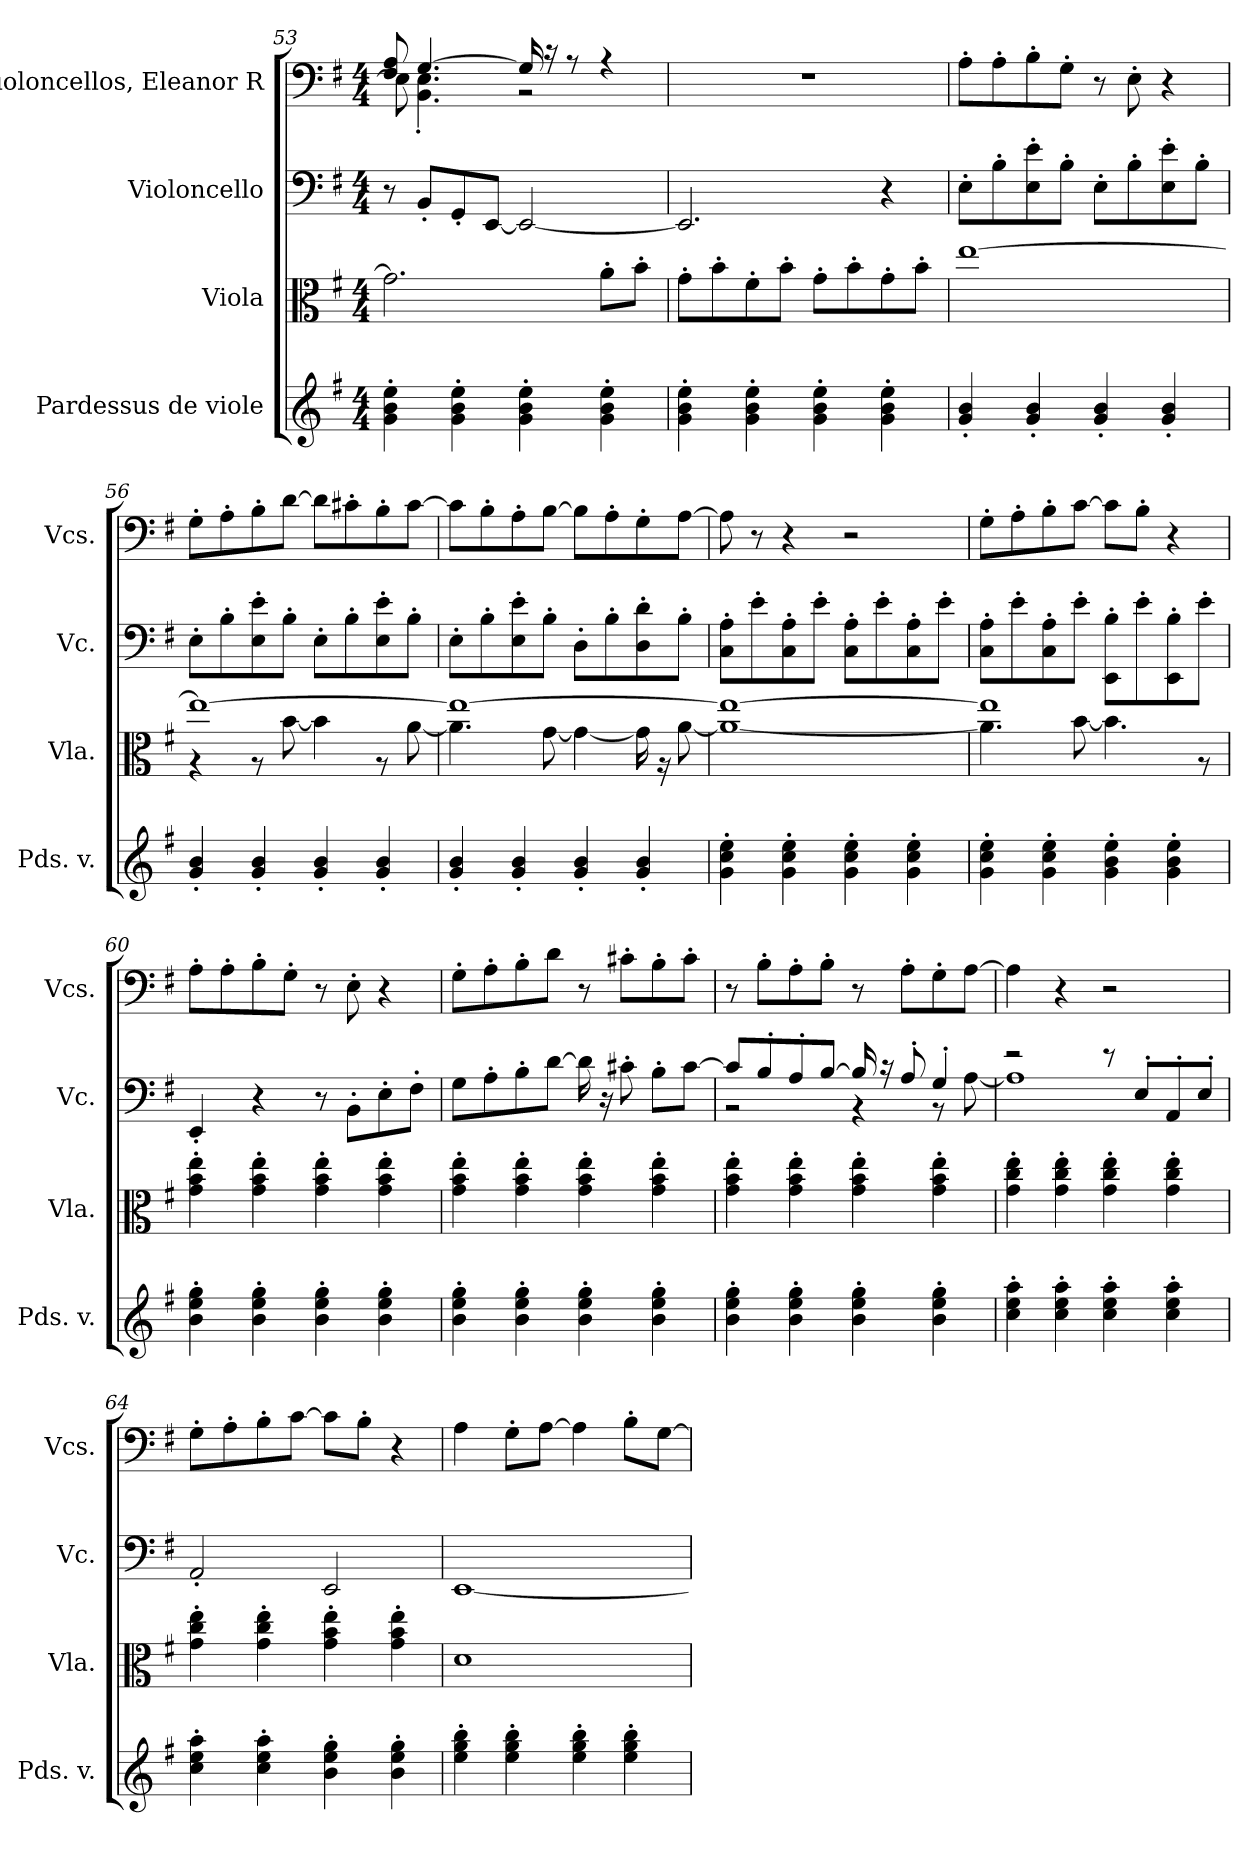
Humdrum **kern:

**kern	**kern	**kern	**kern
*part4	*part3	*part2	*part1
*staff4	*staff3	*staff2	*staff1
*I"Pardessus de viole	*I"Viola	*I"Violoncello	*I"Violoncellos, Eleanor R
*I'Pds. v.	*I'Vla.	*I'Vc.	*I'Vcs.
*clefG2	*clefC3	*clefF4	*clefF4
*k[f#]	*k[f#]	*k[f#]	*k[f#]
*M4/4	*M4/4	*M4/4	*M4/4
=53	=53	=53	=53
*	*	*	*^
4g\' 4b\' 4ee\'	2.g\]	8r	8F#/ 8A/	8E\]
.	.	8BB'/L	[4.G/	4.BB\' 4.E\'
4g\' 4b\' 4ee\'	.	8GG'/	.	.
.	.	[8EE/J	.	.
4g\' 4b\' 4ee\'	.	2EE/_	16G/]	2r
.	.	.	16r	.
.	.	.	8r	.
4g\' 4b\' 4ee\'	8a'\L	.	4r	.
.	8b'\J	.	.	.
*	*	*	*v	*v
!!LO:LB:g=z
=54	=54	=54	=54
4g\' 4b\' 4ee\'	8g'\L	2.EE/]	1r
.	8b'\	.	.
4g\' 4b\' 4ee\'	8f#'\	.	.
.	8b'\J	.	.
4g\' 4b\' 4ee\'	8g'\L	.	.
.	8b'\	.	.
4g\' 4b\' 4ee\'	8g'\	4r	.
.	8b'\J	.	.
=55	=55	=55	=55
4g/' 4b/'	[1ee	8E'\L	8A'\L
.	.	8B'\	8A'\
4g/' 4b/'	.	8E\' 8e\'	8B'\
.	.	8B'\J	8G'\J
4g/' 4b/'	.	8E'\L	8r
.	.	8B'\	8E'\
4g/' 4b/'	.	8E\' 8e\'	4r
.	.	8B'\J	.
=56	=56	=56	=56
*	*^	*	*
4g/' 4b/'	1ee_	4r	8E'\L	8G'\L
.	.	.	8B'\	8A'\
4g/' 4b/'	.	8r	8E\' 8e\'	8B'\
.	.	[8b\	8B'\J	[8d\J
4g/' 4b/'	.	4b\]	8E'\L	8d\L]
.	.	.	8B'\	8c#X'\
4g/' 4b/'	.	8r	8E\' 8e\'	8B'\
.	.	[8a\	8B'\J	[8c#\J
=57	=57	=57	=57	=57
4g/' 4b/'	1ee_	4.a\]	8E'\L	8c#\L]
.	.	.	8B'\	8B'\
4g/' 4b/'	.	.	8E\' 8e\'	8A'\
.	.	[8g\	8B'\J	[8B\J
4g/' 4b/'	.	4g\_	8D'\L	8B\L]
.	.	.	8B'\	8A'\
4g/' 4b/'	.	16g\]	8D\' 8d\'	8G'\
.	.	16r	.	.
.	.	[8a\	8B'\J	[8A\J
!!LO:LB:g=z
=58	=58	=58	=58	=58
4g\' 4cc\' 4ee\'	1ee_	1a_	8C\' 8A\'L	8A\]
.	.	.	8e'\	8r
4g\' 4cc\' 4ee\'	.	.	8C\' 8A\'	4r
.	.	.	8e'\J	.
4g\' 4cc\' 4ee\'	.	.	8C\' 8A\'L	2r
.	.	.	8e'\	.
4g\' 4cc\' 4ee\'	.	.	8C\' 8A\'	.
.	.	.	8e'\J	.
=59	=59	=59	=59	=59
4g\' 4cc\' 4ee\'	1ee]	4.a\]	8C\' 8A\'L	8G'\L
.	.	.	8e'\	8A'\
4g\' 4cc\' 4ee\'	.	.	8C\' 8A\'	8B'\
.	.	[8b\	8e'\J	[8c\J
4g\' 4b\' 4ee\'	.	4.b\]	8EE\' 8B\'L	8c\L]
.	.	.	8e'\	8B'\J
4g\' 4b\' 4ee\'	.	.	8EE\' 8B\'	4r
.	.	8r	8e'\J	.
*	*v	*v	*	*
=60	=60	=60	=60
4b\' 4ee\' 4gg\'	4g\' 4b\' 4ee\'	4EE'/	8A'\L
.	.	.	8A'\
4b\' 4ee\' 4gg\'	4g\' 4b\' 4ee\'	4r	8B'\
.	.	.	8G'\J
4b\' 4ee\' 4gg\'	4g\' 4b\' 4ee\'	8r	8r
.	.	8BB'\L	8E'\
4b\' 4ee\' 4gg\'	4g\' 4b\' 4ee\'	8E'\	4r
.	.	8F#'\J	.
=61	=61	=61	=61
4b\' 4ee\' 4gg\'	4g\' 4b\' 4ee\'	8G\L	8G'\L
.	.	8A'\	8A'\
4b\' 4ee\' 4gg\'	4g\' 4b\' 4ee\'	8B'\	8B'\
.	.	[8d\J	8d\J
4b\' 4ee\' 4gg\'	4g\' 4b\' 4ee\'	16d\]	8r
.	.	16r	.
.	.	8c#X'\	8c#X'\L
4b\' 4ee\' 4gg\'	4g\' 4b\' 4ee\'	8B'\L	8B'\
.	.	[8c#\J	8c#'\J
!!LO:PB:g=z
=62	=62	=62	=62
*	*	*^	*
4b\' 4ee\' 4gg\'	4g\' 4b\' 4ee\'	8c#/L]	2r	8r
.	.	8B'/	.	8B'\L
4b\' 4ee\' 4gg\'	4g\' 4b\' 4ee\'	8A'/	.	8A'\
.	.	[8B/J	.	8B'\J
4b\' 4ee\' 4gg\'	4g\' 4b\' 4ee\'	16B/]	4r	8r
.	.	16r	.	.
.	.	8A'/	.	8A'\L
4b\' 4ee\' 4gg\'	4g\' 4b\' 4ee\'	4G'/	8r	8G'\
.	.	.	[8A\	[8A\J
=63	=63	=63	=63	=63
4cc\' 4ee\' 4aa\'	4g\' 4cc\' 4ee\'	2r	1A]	4A\]
4cc\' 4ee\' 4aa\'	4g\' 4cc\' 4ee\'	.	.	4r
4cc\' 4ee\' 4aa\'	4g\' 4cc\' 4ee\'	8r	.	2r
.	.	8E'/L	.	.
4cc\' 4ee\' 4aa\'	4g\' 4cc\' 4ee\'	8AA'/	.	.
.	.	8E'/J	.	.
*	*	*v	*v	*
=64	=64	=64	=64
4cc\' 4ee\' 4aa\'	4g\' 4cc\' 4ee\'	2AA'/	8G'\L
.	.	.	8A'\
4cc\' 4ee\' 4aa\'	4g\' 4cc\' 4ee\'	.	8B'\
.	.	.	[8c\J
4b\' 4ee\' 4gg\'	4g\' 4b\' 4ee\'	2EE/	8c\L]
.	.	.	8B'\J
4b\' 4ee\' 4gg\'	4g\' 4b\' 4ee\'	.	4r
=65	=65	=65	=65
4ee\' 4gg\' 4bb\'	1d	[1EE	4A\
4ee\' 4gg\' 4bb\'	.	.	8G'\L
.	.	.	[8A\J
4ee\' 4gg\' 4bb\'	.	.	4A\]
4ee\' 4gg\' 4bb\'	.	.	8B'\L
.	.	.	[8G\J
=	=	=	=
*-	*-	*-	*-
